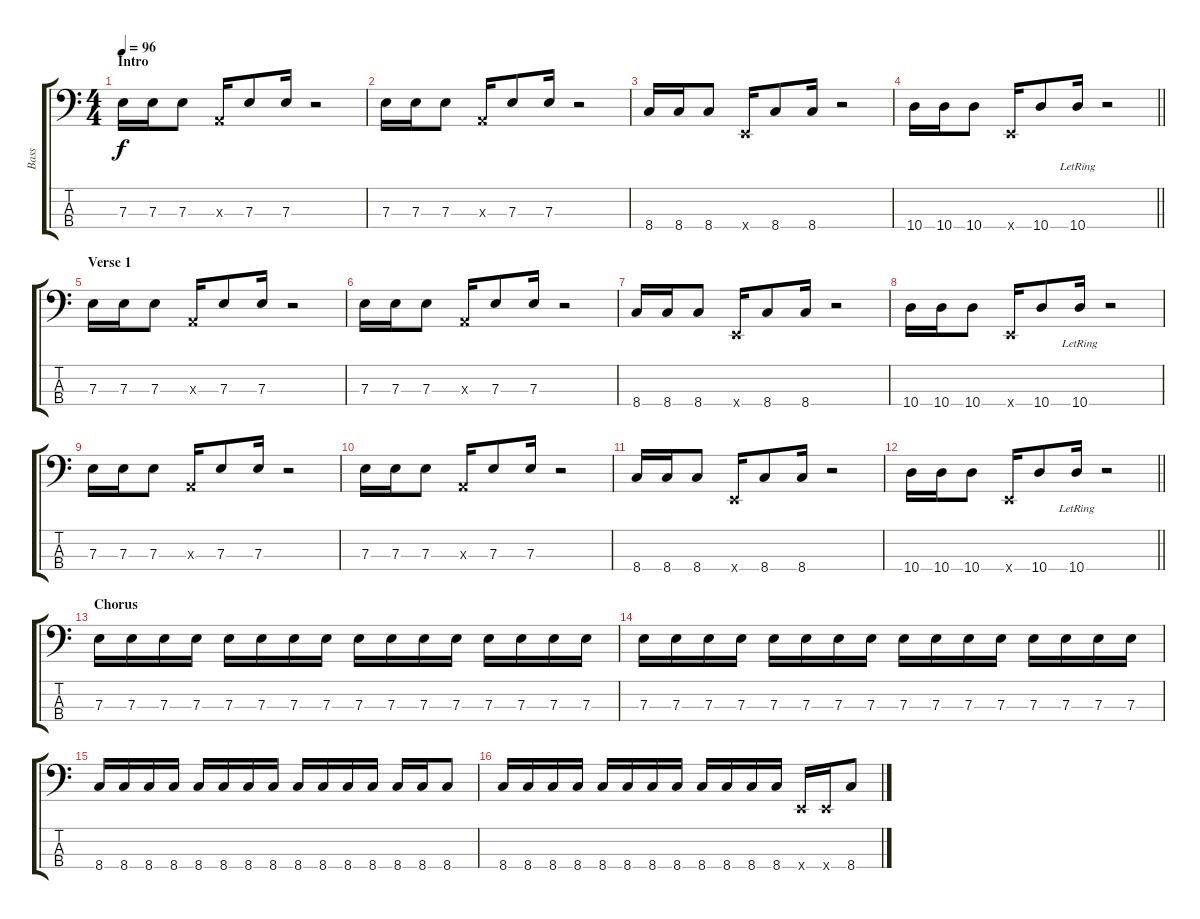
\track ("Bass" "Bass") {instrument electricbassfinger}
\staff {score tabs}
\tuning (G2 D2 A1 E1) {hide}
\ts (4 4)
\section ("" "Intro")
\tempo 96
\clef f4
\ks c
7.3.16{dy f instrument electricbassfinger} 7.3.16 7.3.8 0.3{x}.16 7.3.8 7.3.16 r.2 |
7.3.16 7.3.16 7.3.8 0.3{x}.16 7.3.8 7.3.16 r.2 |
8.4.16 8.4.16 8.4.8 0.4{x}.16 8.4.8 8.4.16 r.2 |
\barLineRight lightlight
10.4.16 10.4.16 10.4.8 0.4{x}.16 10.4.8 10.4{lr}.16 r.2 |
\section ("" "Verse 1")
7.3.16 7.3.16 7.3.8 0.3{x}.16 7.3.8 7.3.16 r.2 |
7.3.16 7.3.16 7.3.8 0.3{x}.16 7.3.8 7.3.16 r.2 |
8.4.16 8.4.16 8.4.8 0.4{x}.16 8.4.8 8.4.16 r.2 |
10.4.16 10.4.16 10.4.8 0.4{x}.16 10.4.8 10.4{lr}.16 r.2 |
7.3.16 7.3.16 7.3.8 0.3{x}.16 7.3.8 7.3.16 r.2 |
7.3.16 7.3.16 7.3.8 0.3{x}.16 7.3.8 7.3.16 r.2 |
8.4.16 8.4.16 8.4.8 0.4{x}.16 8.4.8 8.4.16 r.2 |
\barLineRight lightlight
10.4.16 10.4.16 10.4.8 0.4{x}.16 10.4.8 10.4{lr}.16 r.2 |
\section ("" "Chorus")
7.3.16 7.3.16 7.3.16 7.3.16 7.3.16 7.3.16 7.3.16 7.3.16 7.3.16 7.3.16 7.3.16 7.3.16 7.3.16 7.3.16 7.3.16 7.3.16 |
7.3.16 7.3.16 7.3.16 7.3.16 7.3.16 7.3.16 7.3.16 7.3.16 7.3.16 7.3.16 7.3.16 7.3.16 7.3.16 7.3.16 7.3.16 7.3.16 |
8.4.16 8.4.16 8.4.16 8.4.16 8.4.16 8.4.16 8.4.16 8.4.16 8.4.16 8.4.16 8.4.16 8.4.16 8.4.16 8.4.16 8.4.8 |
8.4.16 8.4.16 8.4.16 8.4.16 8.4.16 8.4.16 8.4.16 8.4.16 8.4.16 8.4.16 8.4.16 8.4.16 0.4{x}.16 0.4{x}.16 8.4.8
